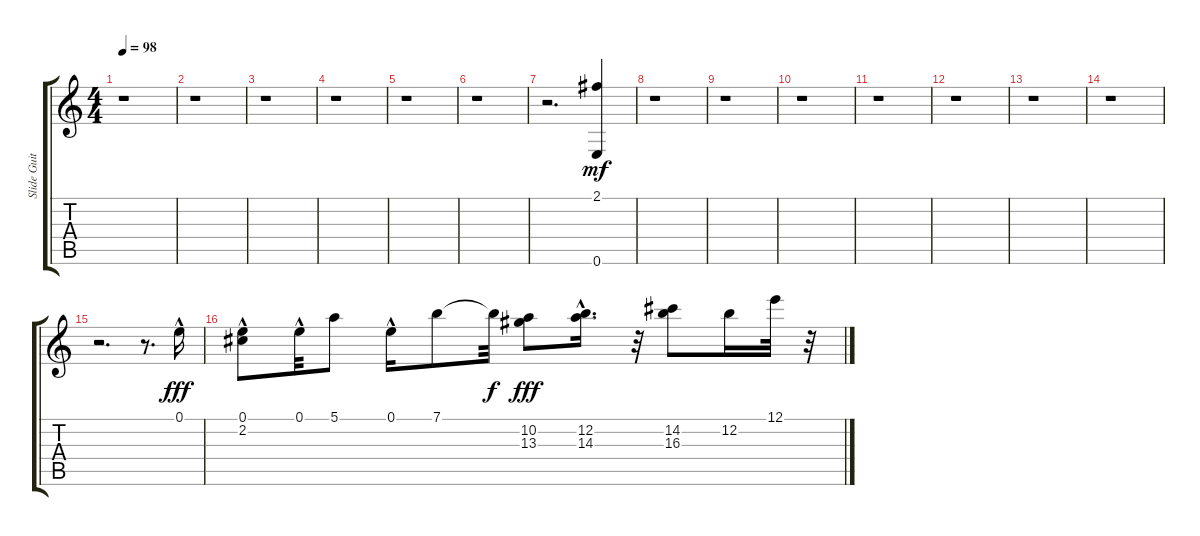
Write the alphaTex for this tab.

\track ("Slide Guitar (right)" "Slide Guit") {instrument distortionguitar}
\staff {score tabs}
\tuning (E4 B3 G3 D3 A2 E2) {hide}
\ts (4 4)
\tempo 98
\clef g2
\ks c
r.1{dy fff} |
r.1 |
r.1 |
r.1 |
r.1 |
r.1 |
r.2{d} (2.1 0.6).4{dy mf} |
r.1 |
r.1 |
r.1 |
r.1 |
r.1 |
r.1 |
r.1 |
r.2{d} r.8{d} 0.1{hac}.16{dy fff volume 11 balance 12} |
(0.1 2.2{hac}).8 0.1{hac}.32 5.1.8 0.1{hac}.16 7.1.8 7.1{t}.32{dy f} (10.2 13.3).8{dy fff} (12.2{hac} 14.3).16{d} r.32 (14.2 16.3).8 12.2.16 12.1.32 r.32
